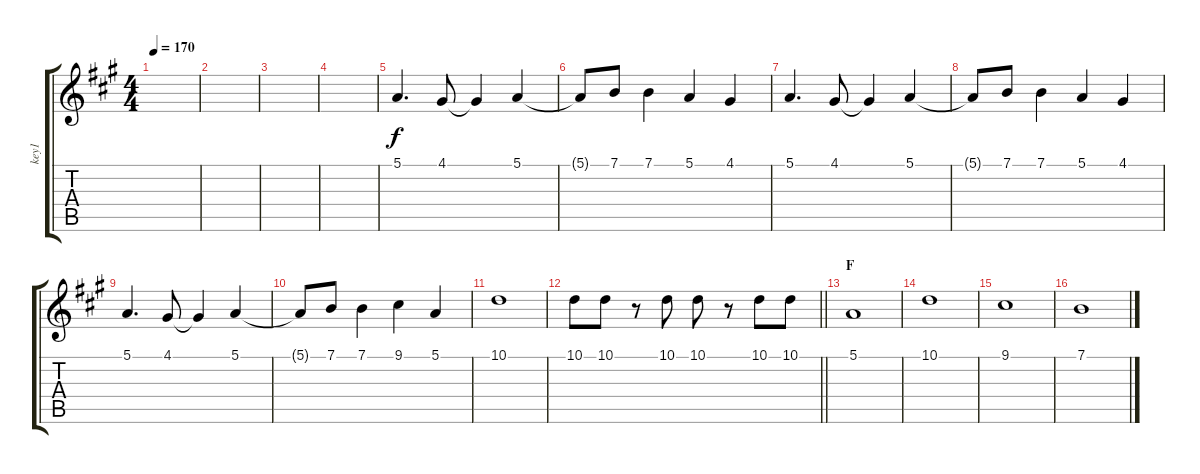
\track ("key1" "key1") {instrument stringensemble1}
\staff {score tabs}
\tuning (E4 B3 G3 D3 A2 E2) {hide}
\ts (4 4)
\tempo 170
\clef g2
\ks a
|
|
|
|
5.1.4{d} 4.1.8 4.1{t}.4 5.1.4 |
5.1{t}.8 7.1.8 7.1.4 5.1.4 4.1.4 |
5.1.4{d} 4.1.8 4.1{t}.4 5.1.4 |
5.1{t}.8 7.1.8 7.1.4 5.1.4 4.1.4 |
5.1.4{d} 4.1.8 4.1{t}.4 5.1.4 |
5.1{t}.8 7.1.8 7.1.4 9.1.4 5.1.4 |
10.1.1 |
\barLineRight lightlight
10.1.8 10.1.8 r.8 10.1.8 10.1.8 r.8 10.1.8 10.1.8 |
\section ("" "F")
5.1.1 |
10.1.1 |
9.1.1 |
7.1.1
